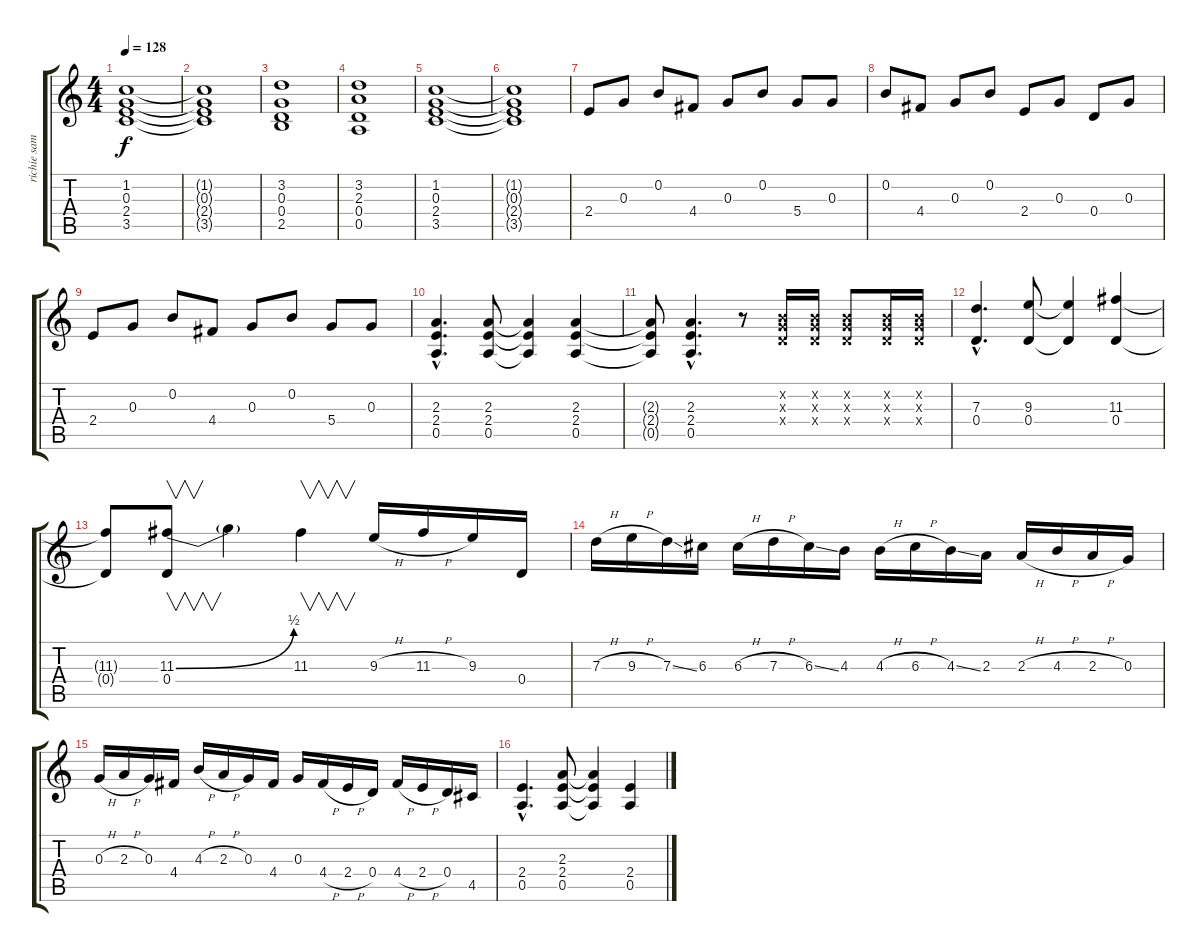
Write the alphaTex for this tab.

\track ("richie sambora" "richie sam") {instrument distortionguitar}
\staff {score tabs}
\tuning (E4 B3 G3 D3 A2 E2) {hide}
\ts (4 4)
\tempo 128
\clef g2
\ks c
(1.2 0.3 2.4 3.5).1{dy f} |
(1.2{t} 0.3{t} 2.4{t} 3.5{t}).1 |
(3.2 0.3 0.4 2.5).1 |
(3.2 2.3 0.4 0.5).1 |
(1.2 0.3 2.4 3.5).1 |
(1.2{t} 0.3{t} 2.4{t} 3.5{t}).1 |
2.4.8 0.3.8 0.2.8 4.4.8 0.3.8 0.2.8 5.4.8 0.3.8 |
0.2.8 4.4.8 0.3.8 0.2.8 2.4.8 0.3.8 0.4.8 0.3.8 |
2.4.8 0.3.8 0.2.8 4.4.8 0.3.8 0.2.8 5.4.8 0.3.8 |
(2.3{hac} 2.4{hac} 0.5{hac}).4{d} (2.3 2.4 0.5).8 (2.3{t} 2.4{t} 0.5{t}).4 (2.3 2.4 0.5).4 |
(2.3{t} 2.4{t} 0.5{t}).8 (2.3{hac} 2.4{hac} 0.5{hac}).4{d} r.8 (0.2{x} 0.3{x} 0.4{x}).16 (0.2{x} 0.3{x} 0.4{x}).16 (0.2{x} 0.3{x} 0.4{x}).8 (0.2{x} 0.3{x} 0.4{x}).16 (0.2{x} 0.3{x} 0.4{x}).16 |
(7.3{hac} 0.4{hac}).4{d} (9.3 0.4).8 (9.3{t} 0.4{t}).4 (11.3 0.4).4 |
(11.3{t} 0.4{t}).8 (11.3{be (bend 0 0 60 2)} 0.4).8{v} 11.3{t}.4 11.3.4{v} 9.3{h}.16 11.3{h}.16 9.3.16 0.4.16 |
7.3{h}.16 9.3{h}.16 7.3{ss}.16 6.3.16 6.3{h}.16 7.3{h}.16 6.3{ss}.16 4.3.16 4.3{h}.16 6.3{h}.16 4.3{ss}.16 2.3.16 2.3{h}.16 4.3{h}.16 2.3{h}.16 0.3.16 |
0.3{h}.16 2.3{h}.16 0.3.16 4.4.16 4.3{h}.16 2.3{h}.16 0.3.16 4.4.16 0.3.16 4.4{h}.16 2.4{h}.16 0.4.16 4.4{h}.16 2.4{h}.16 0.4.16 4.5.16 |
(2.4{hac} 0.5{hac}).4{d} (2.3 2.4 0.5).8 (2.3{t} 2.4{t} 0.5{t}).4 (2.4 0.5).4
